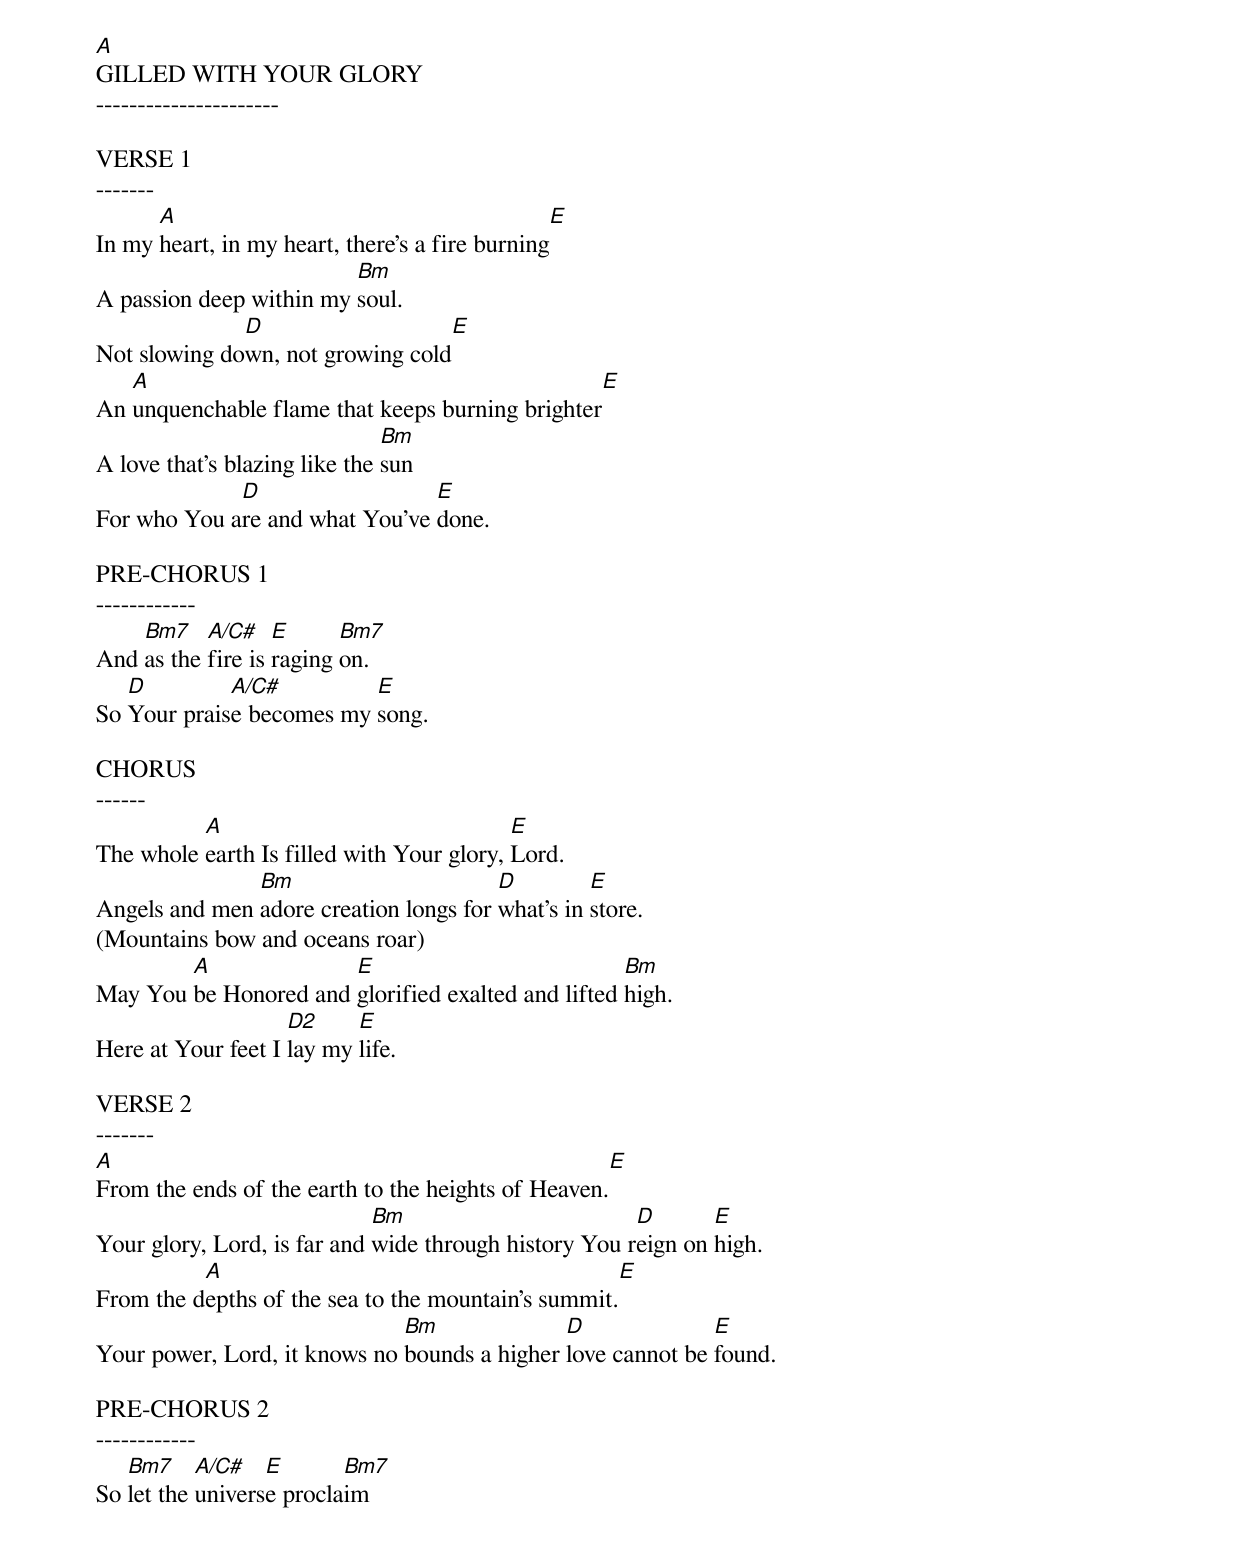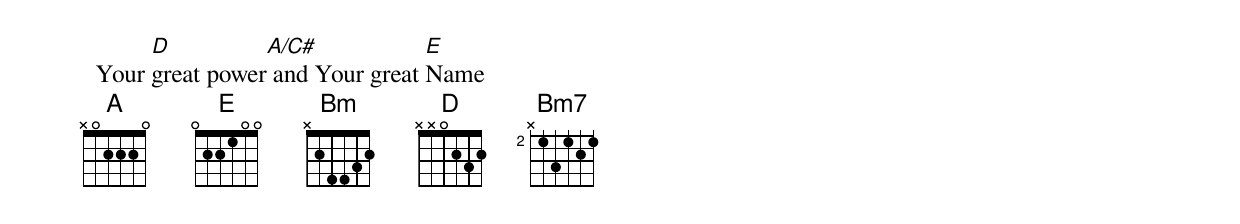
  A
  GILLED WITH YOUR GLORY
  ----------------------

  VERSE 1
  -------
        A                                           E
  In my heart, in my heart, there's a fire burning
                           Bm
  A passion deep within my soul.
                D                     E
  Not slowing down, not growing cold
     A                                               E
  An unquenchable flame that keeps burning brighter
                                 Bm
  A love that's blazing like the sun
               D                  E
  For who You are and what You've done.

  PRE-CHORUS 1
  ------------
      Bm7    A/C#    E      Bm7
  And as the fire is raging on.
     D         A/C#         E
  So Your praise becomes my song.

  CHORUS
  ------
            A                                E
  The whole earth Is filled with Your glory, Lord.
                 Bm            	          D         E
  Angels and men adore creation longs for what's in store.
  (Mountains bow and oceans roar)
          A              E                            Bm
  May You be Honored and glorified exalted and lifted high.
                      D2     E
  Here at Your feet I lay my life.

  VERSE 2
  -------
  A                                                   E
  From the ends of the earth to the heights of Heaven.
                               Bm                        D       E
  Your glory, Lord, is far and wide through history You reign on high.
            A                                          E
  From the depths of the sea to the mountain's summit.
                                Bm              D              E
  Your power, Lord, it knows no bounds a higher love cannot be found.

  PRE-CHORUS 2
  ------------
     Bm7     A/C#   E       Bm7
  So let the universe proclaim
       D          A/C#            E
  Your great power and Your great Name
